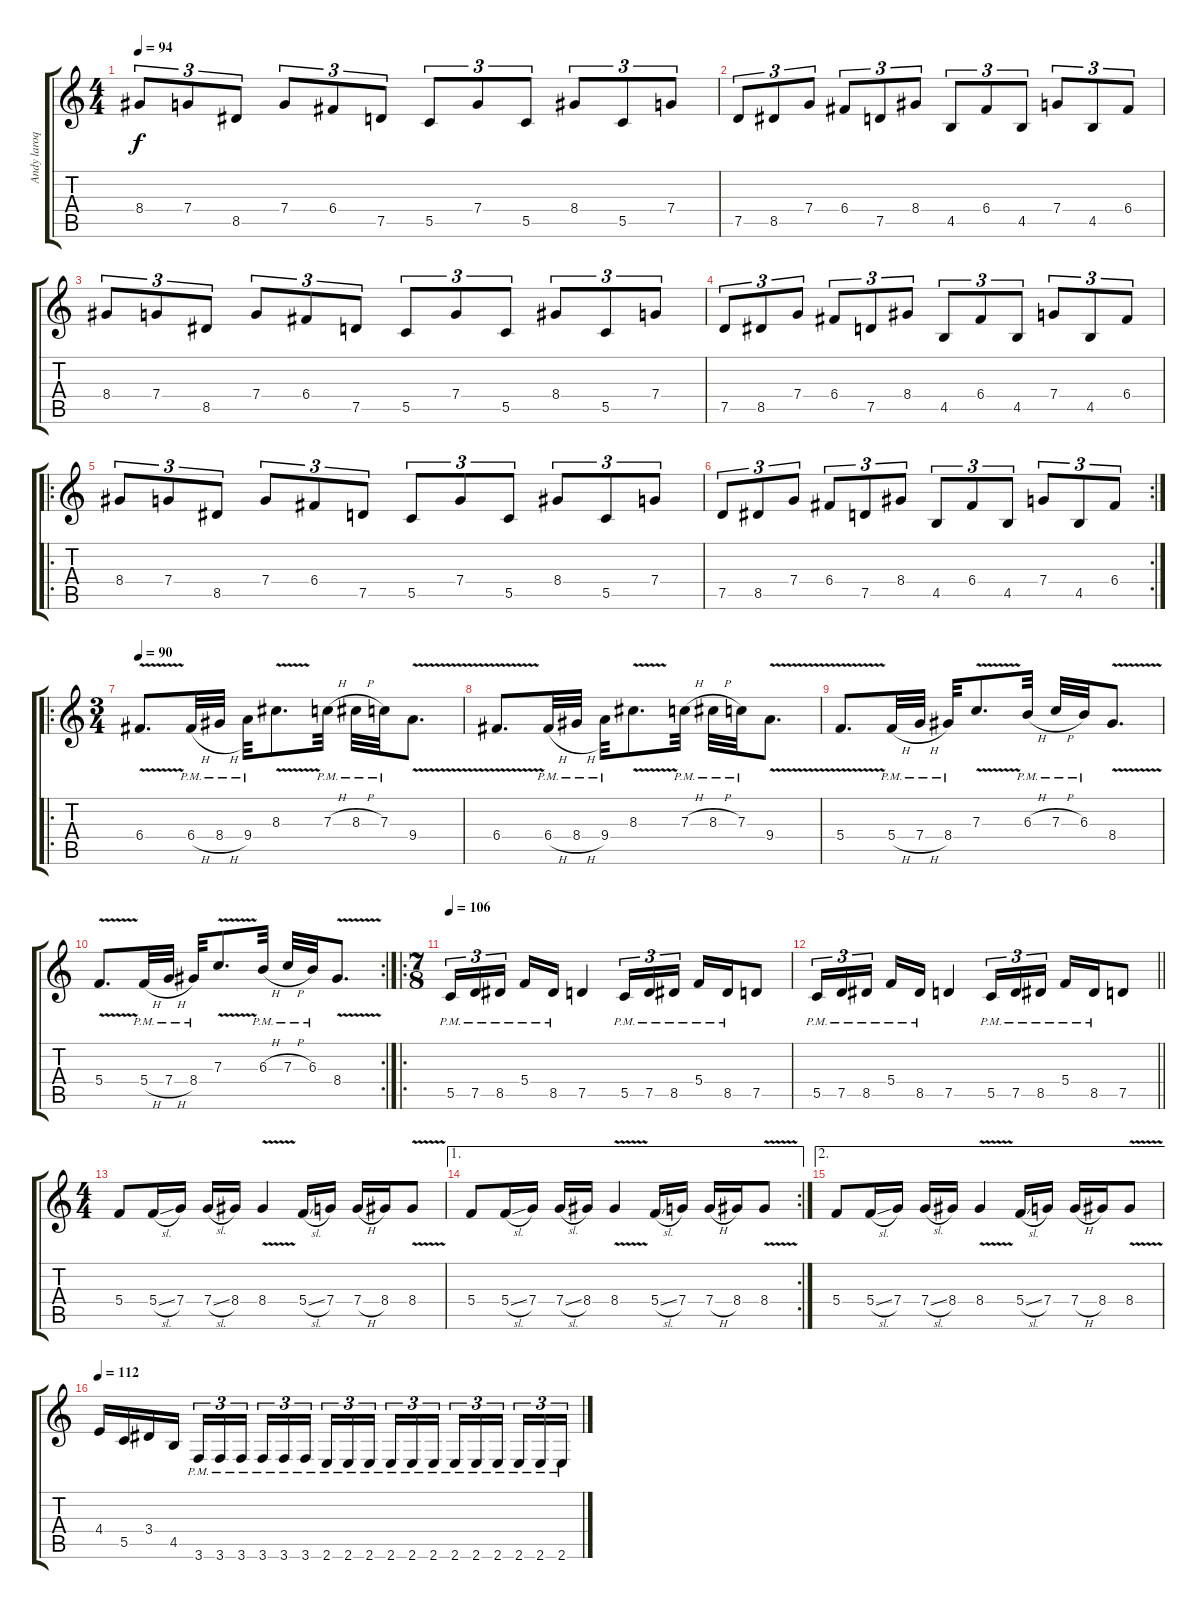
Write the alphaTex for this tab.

\track ("Andy laroque" "Andy laroq") {instrument distortionguitar}
\staff {score tabs}
\tuning (D4 A3 F3 C3 G2 D2) {hide}
\ts (4 4)
\tempo 94
\clef g2
\ks c
8.4.8{tu (3 2) dy f} 7.4.8{tu (3 2)} 8.5.8{tu (3 2)} 7.4.8{tu (3 2)} 6.4.8{tu (3 2)} 7.5.8{tu (3 2)} 5.5.8{tu (3 2)} 7.4.8{tu (3 2)} 5.5.8{tu (3 2)} 8.4.8{tu (3 2)} 5.5.8{tu (3 2)} 7.4.8{tu (3 2)} |
7.5.8{tu (3 2)} 8.5.8{tu (3 2)} 7.4.8{tu (3 2)} 6.4.8{tu (3 2)} 7.5.8{tu (3 2)} 8.4.8{tu (3 2)} 4.5.8{tu (3 2)} 6.4.8{tu (3 2)} 4.5.8{tu (3 2)} 7.4.8{tu (3 2)} 4.5.8{tu (3 2)} 6.4.8{tu (3 2)} |
8.4.8{tu (3 2)} 7.4.8{tu (3 2)} 8.5.8{tu (3 2)} 7.4.8{tu (3 2)} 6.4.8{tu (3 2)} 7.5.8{tu (3 2)} 5.5.8{tu (3 2)} 7.4.8{tu (3 2)} 5.5.8{tu (3 2)} 8.4.8{tu (3 2)} 5.5.8{tu (3 2)} 7.4.8{tu (3 2)} |
7.5.8{tu (3 2)} 8.5.8{tu (3 2)} 7.4.8{tu (3 2)} 6.4.8{tu (3 2)} 7.5.8{tu (3 2)} 8.4.8{tu (3 2)} 4.5.8{tu (3 2)} 6.4.8{tu (3 2)} 4.5.8{tu (3 2)} 7.4.8{tu (3 2)} 4.5.8{tu (3 2)} 6.4.8{tu (3 2)} |
\ro
8.4.8{tu (3 2)} 7.4.8{tu (3 2)} 8.5.8{tu (3 2)} 7.4.8{tu (3 2)} 6.4.8{tu (3 2)} 7.5.8{tu (3 2)} 5.5.8{tu (3 2)} 7.4.8{tu (3 2)} 5.5.8{tu (3 2)} 8.4.8{tu (3 2)} 5.5.8{tu (3 2)} 7.4.8{tu (3 2)} |
\rc 2
7.5.8{tu (3 2)} 8.5.8{tu (3 2)} 7.4.8{tu (3 2)} 6.4.8{tu (3 2)} 7.5.8{tu (3 2)} 8.4.8{tu (3 2)} 4.5.8{tu (3 2)} 6.4.8{tu (3 2)} 4.5.8{tu (3 2)} 7.4.8{tu (3 2)} 4.5.8{tu (3 2)} 6.4.8{tu (3 2)} |
\ro
\ts (3 4)
\tempo 90
6.4{v}.8{d} 6.4{h pm}.32 8.4{h pm}.32 9.4{pm}.32 8.3{v}.8{d} 7.3{h pm}.32 8.3{h pm}.32 7.3{pm}.32 9.4{v}.8{d} |
6.4{v}.8{d} 6.4{h pm}.32 8.4{h pm}.32 9.4{pm}.32 8.3{v}.8{d} 7.3{h pm}.32 8.3{h pm}.32 7.3{pm}.32 9.4{v}.8{d} |
5.4{v}.8{d} 5.4{h pm}.32 7.4{h pm}.32 8.4{pm}.32 7.3{v}.8{d} 6.3{h pm}.32 7.3{h pm}.32 6.3{pm}.32 8.4{v}.8{d} |
\rc 2
5.4{v}.8{d} 5.4{h pm}.32 7.4{h pm}.32 8.4{pm}.32 7.3{v}.8{d} 6.3{h pm}.32 7.3{h pm}.32 6.3{pm}.32 8.4{v}.8{d} |
\ro
\ts (7 8)
\tempo 106
5.5{pm}.16{tu (3 2)} 7.5{pm}.16{tu (3 2)} 8.5{pm}.16{tu (3 2)} 5.4{pm}.16 8.5{pm}.16 7.5.4 5.5{pm}.16{tu (3 2)} 7.5{pm}.16{tu (3 2)} 8.5{pm}.16{tu (3 2)} 5.4{pm}.16 8.5{pm}.16 7.5.8 |
\barLineRight lightlight
5.5{pm}.16{tu (3 2)} 7.5{pm}.16{tu (3 2)} 8.5{pm}.16{tu (3 2)} 5.4{pm}.16 8.5{pm}.16 7.5.4 5.5{pm}.16{tu (3 2)} 7.5{pm}.16{tu (3 2)} 8.5{pm}.16{tu (3 2)} 5.4{pm}.16 8.5{pm}.16 7.5.8 |
\ts (4 4)
5.4.8 5.4{sl}.16 7.4.16 7.4{sl}.16 8.4.16 8.4{v}.4 5.4{sl}.16 7.4.16 7.4{h}.16 8.4.16 8.4{v}.8 |
\ae 1
\rc 2
5.4.8 5.4{sl}.16 7.4.16 7.4{sl}.16 8.4.16 8.4{v}.4 5.4{sl}.16 7.4.16 7.4{h}.16 8.4.16 8.4{v}.8 |
\ae 2
5.4.8 5.4{sl}.16 7.4.16 7.4{sl}.16 8.4.16 8.4{v}.4 5.4{sl}.16 7.4.16 7.4{h}.16 8.4.16 8.4{v}.8 |
\tempo 112
4.4.16 5.5.16 3.4.16 4.5.16 3.6{pm}.16{tu (3 2)} 3.6{pm}.16{tu (3 2)} 3.6{pm}.16{tu (3 2) beam splitsecondary} 3.6{pm}.16{tu (3 2)} 3.6{pm}.16{tu (3 2)} 3.6{pm}.16{tu (3 2)} 2.6{pm}.16{tu (3 2)} 2.6{pm}.16{tu (3 2)} 2.6{pm}.16{tu (3 2) beam splitsecondary} 2.6{pm}.16{tu (3 2)} 2.6{pm}.16{tu (3 2)} 2.6{pm}.16{tu (3 2)} 2.6{pm}.16{tu (3 2)} 2.6{pm}.16{tu (3 2)} 2.6{pm}.16{tu (3 2) beam splitsecondary} 2.6{pm}.16{tu (3 2)} 2.6{pm}.16{tu (3 2)} 2.6{pm}.16{tu (3 2)}
